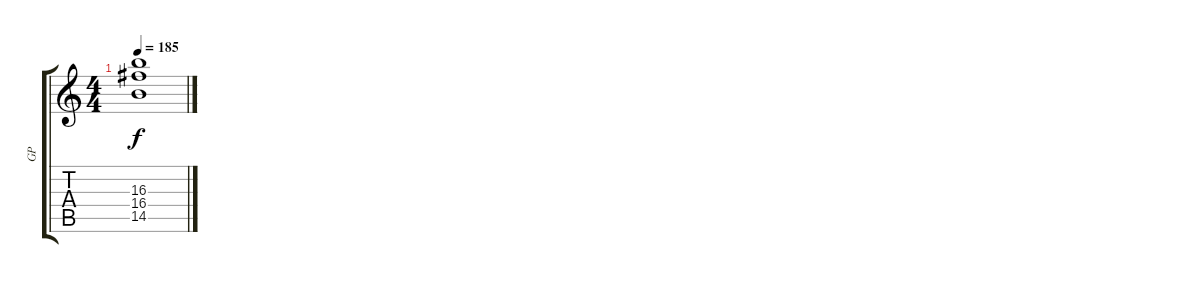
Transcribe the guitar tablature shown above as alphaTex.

\track ("GP" "GP") {instrument overdrivenguitar}
\staff {score tabs}
\tuning (E4 B3 G3 D3 A2 D2) {hide}
\ts (4 4)
\tempo 185
\clef g2
\ks c
(16.3 16.4 14.5).1{dy f}
